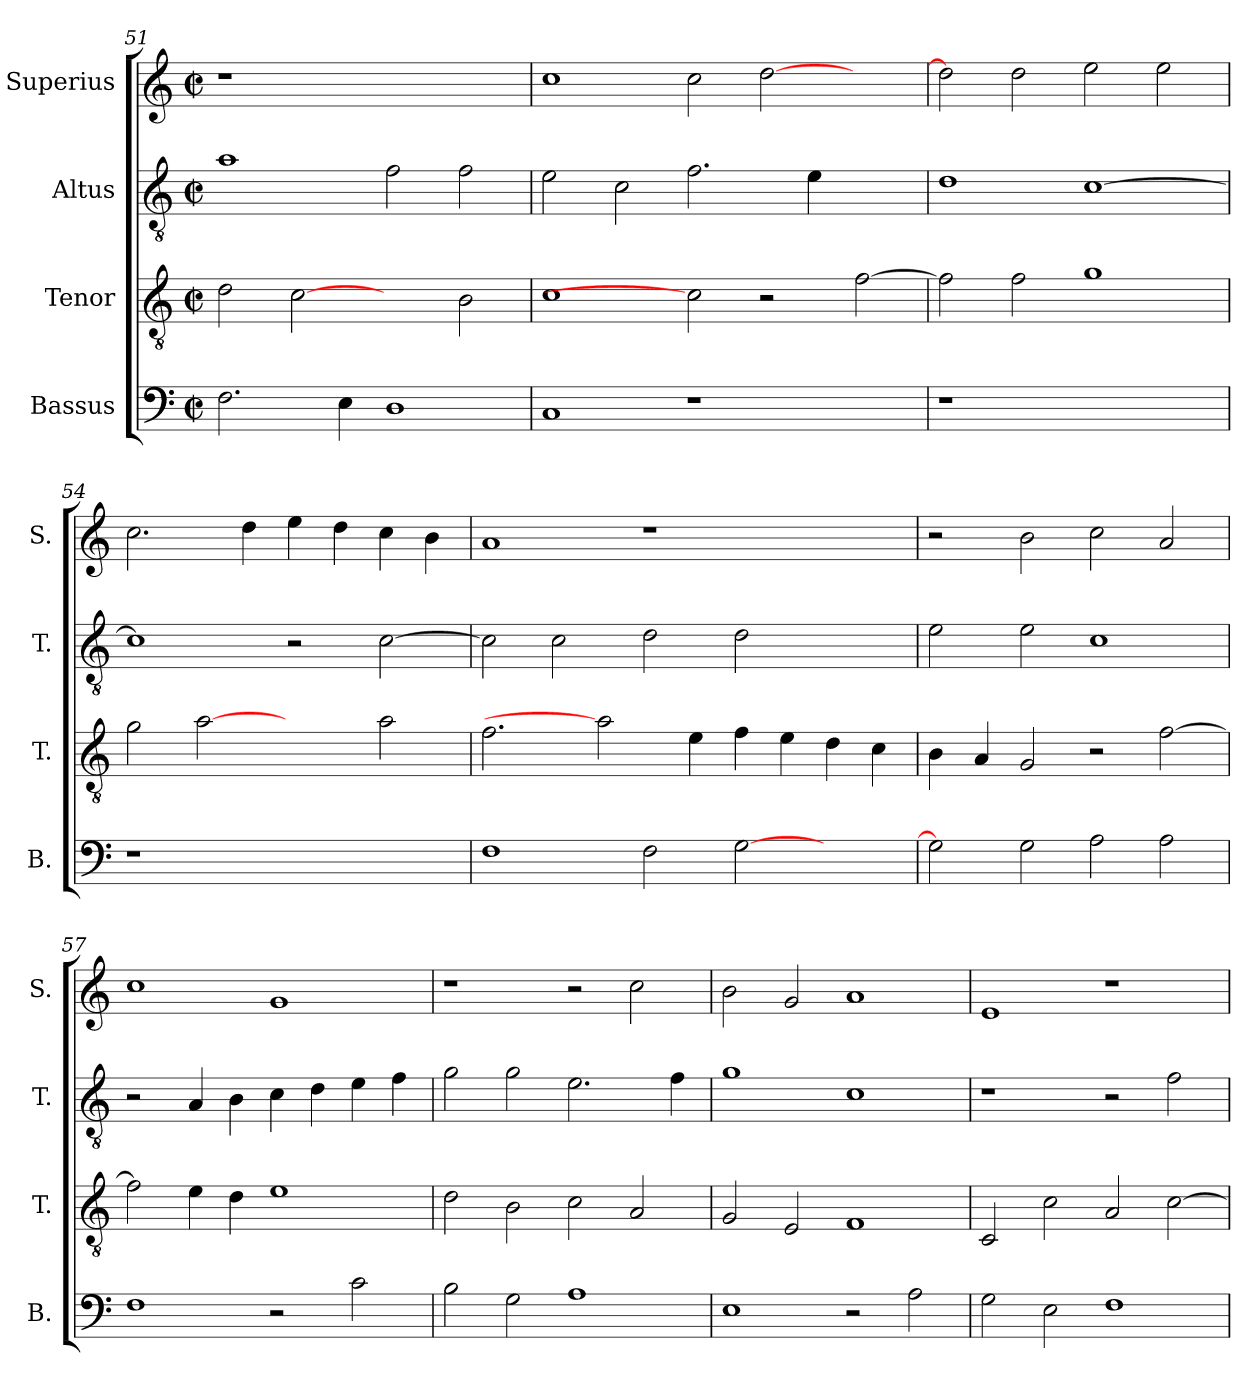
**kern	**kern	**kern	**kern
*part4	*part3	*part2	*part1
*staff4	*staff3	*staff2	*staff1
*I"Bassus	*I"Tenor	*I"Altus	*I"Superius
*I'B.	*I'T.	*I'T.	*I'S.
*clefF4	*clefGv2	*clefGv2	*clefG2
*	*ITrd7c12	*ITrd7c12	*
*k[]	*k[]	*k[]	*k[]
*C:	*C:	*C:	*C:
*M2/2	*M2/2	*M2/2	*M2/2
*met(c|)	*met(c|)	*met(c|)	*met(c|)
=51	=51	=51	=51
!	!	!	!LO:N:vis=1
2.Fi\	2Di\	1Ai	1r
.	[2Ci	.	.
4Ei\	.	.	.
1Di	2ryy	2Fi\	1ryy
.	2BBi\	2Fi\	.
=52	=52	=52	=52
1Ci	1Ci	2Ei\	1cci
.	.	2Ci\	.
1r	2Ci]	2.Fi\	2cci\
.	2r	.	[>2ddi\
.	.	4Ei\	.
2ryy	[>2Fi\	2ryy	2ryy
=53	=53	=53	=53
!LO:N:vis=1	!	!	!
1r	2Fi\]	1Di	2ddi\]
.	2Fi\	.	2ddi\
1ryy	1Gi	[>1Ci	2eei\
.	.	.	2eei\
=54	=54	=54	=54
!LO:N:vis=1	!	!	!
1r	2Gi\	1Ci]	2.cci\
.	[2Ai	.	.
.	.	.	4ddi\
1ryy	2ryy	2r	4eei\
.	.	.	4ddi\
.	2Ai\	[>2Ci\	4cci\
.	.	.	4bi\
!!LO:LB:g=z
=55	=55	=55	=55
1Fi	2.Fi\	2Ci\]	1ai
.	.	2Ci\	.
.	2Ai]	.	.
2Fi\	.	2Di\	1r
.	4Ei\	.	.
[>2Gi\	4Fi\	2Di\	.
.	4Ei\	.	.
2ryy	4Di\	2ryy	2ryy
.	4Ci\	.	.
=56	=56	=56	=56
2Gi\]	4BBi\	2Ei\	2r
.	4AAi/	.	.
2Gi\	2GGi/	2Ei\	2bi\
2Ai\	2r	1Ci	2cci\
2Ai\	[>2Fi\	.	2ai/
=57	=57	=57	=57
1Fi	2Fi\]	2r	1cci
.	4Ei\	4AAi/	.
.	4Di\	4BBi\	.
2r	1Ei	4Ci\	1gi
.	.	4Di\	.
2ci\	.	4Ei\	.
.	.	4Fi\	.
=58	=58	=58	=58
2Bi\	2Di\	2Gi\	1r
2Gi\	2BBi\	2Gi\	.
1Ai	2Ci\	2.Ei\	2r
.	2AAi/	.	2cci\
.	.	4Fi\	.
!!LO:PB:g=z
=59	=59	=59	=59
1Ei	2GGi/	1Gi	2bi\
.	2EEi/	.	2gi/
2r	1FFi	1Ci	1ai
2Ai\	.	.	.
=60	=60	=60	=60
2Gi\	2CCi/	1r	1ei
2Ei\	2Ci\	.	.
1Fi	2AAi/	2r	1r
.	[>2Ci\	2Fi\	.
=	=	=	=
*-	*-	*-	*-
